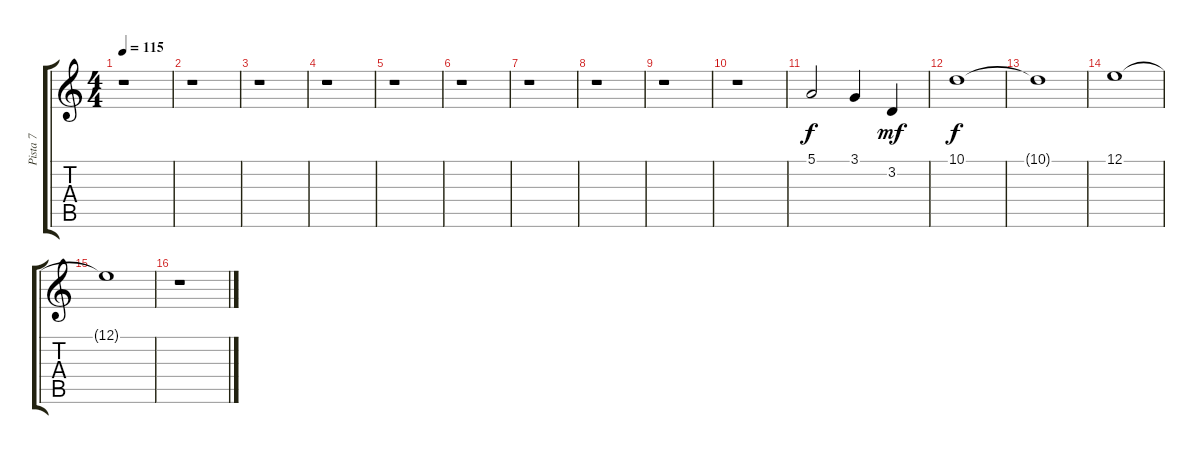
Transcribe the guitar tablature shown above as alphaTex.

\track ("Pista 7" "Pista 7") {instrument frenchhorn}
\staff {score tabs}
\tuning (E4 B3 G3 D3 A2 E2) {hide}
\ts (4 4)
\tempo 115
\clef g2
\ks c
r.1{dy f} |
r.1 |
r.1 |
r.1 |
r.1 |
r.1 |
r.1 |
r.1 |
r.1 |
r.1 |
5.1.2 3.1.4 3.2.4{dy mf} |
10.1.1{dy f} |
10.1{t}.1 |
12.1.1 |
12.1{t}.1 |
r.1
